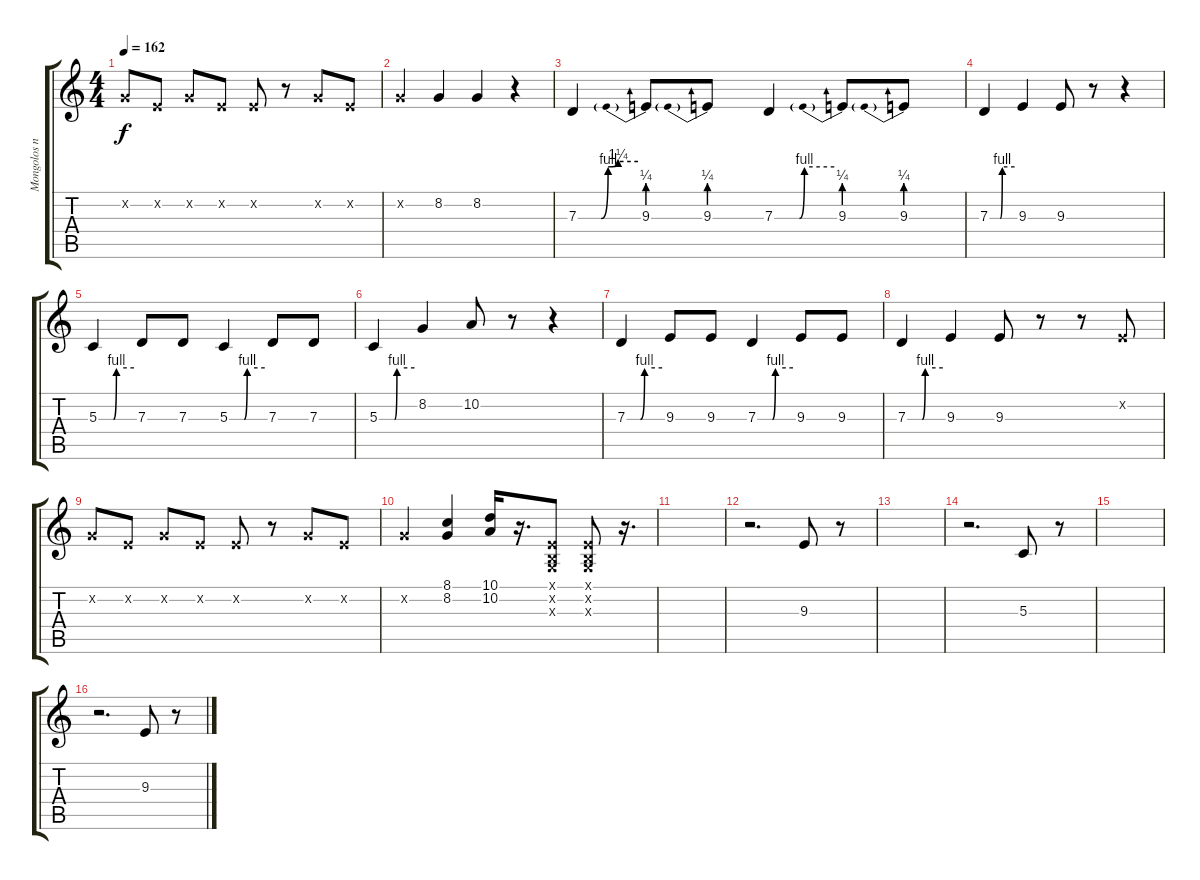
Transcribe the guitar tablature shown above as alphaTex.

\track ("Mongolos n2" "Mongolos n") {instrument choiraahs}
\staff {score tabs}
\tuning (E4 B3 G3 D3 A2 E2) {hide}
\ts (4 4)
\tempo 162
\clef g2
\ks c
8.2{x}.8{dy f} 5.2{x}.8 8.2{x}.8 5.2{x}.8 5.2{x}.8 r.8 8.2{x}.8 5.2{x}.8 |
8.2{x}.4 8.2.4 8.2.4 r.4 |
7.3{be (custom 0 0 23 0 30 4 40 5 60 5)}.4 9.3{be (prebend 0 1 60 1)}.8 9.3{be (prebend 0 1 60 1)}.8 7.3{be (custom 0 0 25 0 30 4 60 4)}.4 9.3{be (prebend 0 1 60 1)}.8 9.3{be (prebend 0 1 60 1)}.8 |
7.3{be (custom 0 0 25 0 30 4 60 4)}.4 9.3.4 9.3.8 r.8 r.4 |
5.3{be (custom 0 0 25 0 30 4 60 4)}.4 7.3.8 7.3.8 5.3{be (custom 0 0 25 0 30 4 60 4)}.4 7.3.8 7.3.8 |
5.3{be (custom 0 0 26 0 30 4 60 4)}.4 8.2.4 10.2.8 r.8 r.4 |
7.3{be (custom 0 0 23 0 30 4 60 4)}.4 9.3.8 9.3.8 7.3{be (custom 0 0 25 0 30 4 60 4)}.4 9.3.8 9.3.8 |
7.3{be (custom 0 0 25 0 30 4 60 4)}.4 9.3.4 9.3.8 r.8 r.8 5.2{x}.8 |
8.2{x}.8 5.2{x}.8 8.2{x}.8 5.2{x}.8 5.2{x}.8 r.8 8.2{x}.8 5.2{x}.8 |
8.2{x}.4 (8.1 8.2).4 (10.1 10.2).16 r.16{d} (0.1{x} 0.2{x} 0.3{x}).8 (0.1{x} 0.2{x} 0.3{x}).8 r.16{d} |
|
r.2{d} 9.3.8 r.8 |
|
r.2{d} 5.3.8 r.8 |
|
r.2{d} 9.3.8 r.8
